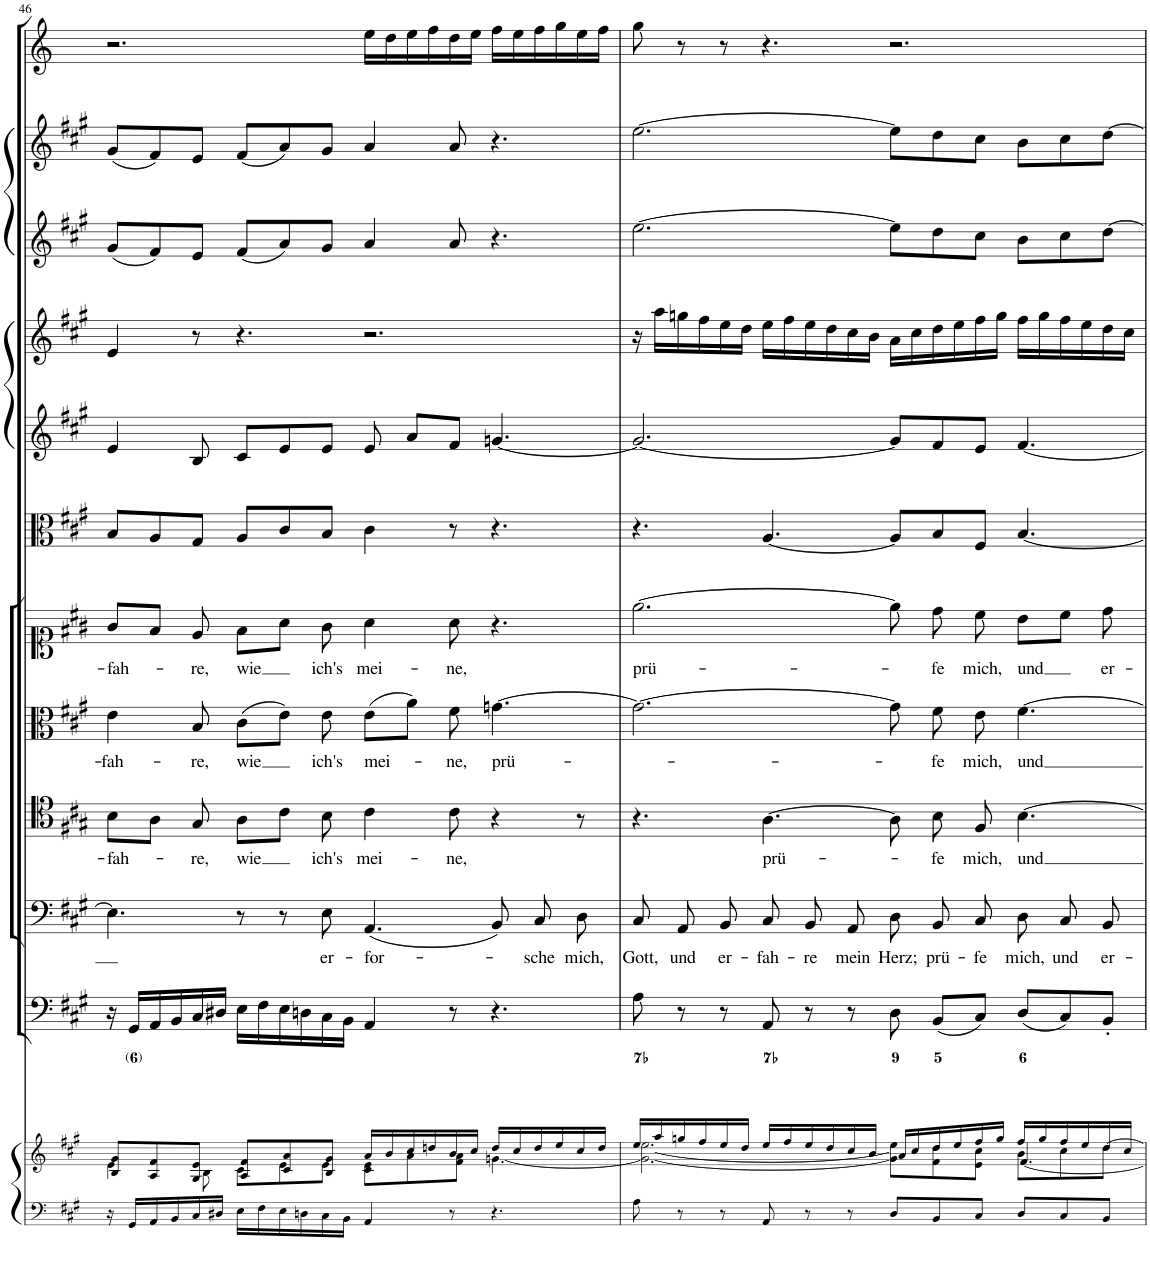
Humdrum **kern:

**kern	**kern	**kern	**kern	**text	**kern	**text	**kern	**text	**kern	**text	**kern	**kern	**kern	**kern	**kern	**kern
*part12	*part12	*part11	*part10	*part10	*part9	*part9	*part8	*part8	*part7	*part7	*part6	*part5	*part4	*part3	*part2	*part1
*staff13	*staff12	*staff11	*staff10	*staff10	*staff9	*staff9	*staff8	*staff8	*staff7	*staff7	*staff6	*staff5	*staff4	*staff3	*staff2	*staff1
*I"Piano reduction	*	*I"Continuo	*I"Basso	*	*I"Tenore	*	*I"Alto	*	*I"Soprano	*	*I"Viola	*I"Violino II	*I"Violino I	*I"Oboe II d'amore	*I"Oboe I	*I"Corno
*I'Pno	*	*	*	*	*	*	*	*	*	*	*I'Vla	*I'Vln	*I'Vln	*I'Ob	*I'Ob	*
!!LO:PB:g=z
*clefF4	*clefG2	*clefF4	*clefF4	*	*clefC4	*	*clefC3	*	*clefC1	*	*clefC3	*clefG2	*clefG2	*clefG2	*clefG2	*clefG2
*	*	*	*	*	*	*	*	*	*	*	*	*	*	*	*	*Trd2c3
*k[f#c#g#]	*k[f#c#g#]	*k[f#c#g#]	*k[f#c#g#]	*	*k[f#c#g#]	*	*k[f#c#g#]	*	*k[f#c#g#]	*	*k[f#c#g#]	*k[f#c#g#]	*k[f#c#g#]	*k[f#c#g#]	*k[f#c#g#]	*k[]
*M12/8	*M12/8	*M12/8	*M12/8	*	*M12/8	*	*M12/8	*	*M12/8	*	*M12/8	*M12/8	*M12/8	*M12/8	*M12/8	*M12/8
=46	=46	=46	=46	=46	=46	=46	=46	=46	=46	=46	=46	=46	=46	=46	=46	=46
*	*^	*	*	*	*	*	*	*	*	*	*	*	*	*	*	*
!	!	!	!	!	!	!	!LO:LY:b	!	!LO:LY:b	!	!LO:LY:b	!	!	!	!	!	!
16r	8B/ 8g#/L	4e\	16r	4.E\]	.	8B\L	-fah-	4e\	-fah-	8g#/L	-fah-	8B/L	4e/	4e/	(8g#/L	(8g#/L	2.r
16GG#/LL	.	.	16GG#/LL	.	.	.	.	.	.	.	.	.	.	.	.	.	.
16AA/	8A/ 8f#/	.	16AA/	.	.	8A\J	.	.	.	8f#/J	.	8A/	.	.	8f#/)	8f#/)	.
16BB/	.	.	16BB/	.	.	.	.	.	.	.	.	.	.	.	.	.	.
!	!	!	!	!	!	!	!LO:LY:b	!	!LO:LY:b	!	!LO:LY:b	!	!	!	!	!	!
16C#/	8G#/ 8e/J	8B\	16C#/	.	.	8G#/	-re,	8B/	-re,	8e/	-re,	8G#/J	8B/	8r	8e/J	8e/J	.
16D#X/JJ	.	.	16D#X/JJ	.	.	.	.	.	.	.	.	.	.	.	.	.	.
!	!	!	!	!	!	!	!LO:LY:b	!	!LO:LY:b	!	!LO:LY:b	!	!	!	!	!	!
16E\LL	8A/ 8f#/L	8c#\L	16E\LL	8r	.	8A\L	wie	(8c#\L	wie	8f#\L	wie	8A/L	8c#/L	4.r	(8f#/L	(8f#/L	.
16F#\	.	.	16F#\	.	.	.	.	.	.	.	.	.	.	.	.	.	.
16E\	8c#/ 8a/	8e\	16E\	8r	.	8c#\J	.	8e\J)	.	8a\J	.	8c#/	8e/	.	8a/)	8a/)	.
16Dn\	.	.	16Dn\	.	.	.	.	.	.	.	.	.	.	.	.	.	.
!	!	!	!	!	!LO:LY:b	!	!LO:LY:b	!	!LO:LY:b	!	!LO:LY:b	!	!	!	!	!	!
16C#\	8B/ 8g#/J	8e\J	16C#\	8E\	er-	8B\	ich's	8e\	ich's	8g#\	ich's	8B/J	8e/J	.	8g#/J	8g#/J	.
16BB\JJ	.	.	16BB\JJ	.	.	.	.	.	.	.	.	.	.	.	.	.	.
!	!	!	!	!	!LO:LY:b	!	!LO:LY:b	!	!LO:LY:b	!	!LO:LY:b	!	!	!	!	!	!
4AA/	16a/LL	8c#\ 8e\L	4AA/	(4.AA/	-for-	4c#\	mei-	(8e\L	mei-	4a\	mei-	4c#\	8e/	2.r	4a/	4a/	16ee\LL
.	16b/	.	.	.	.	.	.	.	.	.	.	.	.	.	.	.	16dd\
.	16cc#/	8a\	.	.	.	.	.	8a\J)	.	.	.	.	8a/L	.	.	.	16ee\
.	16ddn/	.	.	.	.	.	.	.	.	.	.	.	.	.	.	.	16ff\
!	!	!	!	!	!	!	!LO:LY:b	!	!LO:LY:b	!	!LO:LY:b	!	!	!	!	!	!
8r	16b/	8f#\ 8a\J	8r	.	.	8c#\	-ne,	8f#\	-ne,	8a\	-ne,	8r	8f#/J	.	8a/	8a/	16dd\
.	16cc#/JJ	.	.	.	.	.	.	.	.	.	.	.	.	.	.	.	16ee\JJ
!	!	!	!	!	!	!	!	!	!LO:LY:b	!	!	!	!	!	!	!	!
4.r	16dd/LL	[4.gn\	4.r	8BB/L)	.	4r	.	[4.gn\	prü-	4.r	.	4.r	[4.gn/	.	4.r	4.r	16ff\LL
.	16cc#/	.	.	.	.	.	.	.	.	.	.	.	.	.	.	.	16ee\
!	!	!	!	!	!LO:LY:b	!	!	!	!	!	!	!	!	!	!	!	!
.	16dd/	.	.	8C#/	-sche	.	.	.	.	.	.	.	.	.	.	.	16ff\
.	16ee/	.	.	.	.	.	.	.	.	.	.	.	.	.	.	.	16gg\
!	!	!	!	!	!LO:LY:b	!	!	!	!	!	!	!	!	!	!	!	!
.	16cc#/	.	.	8D/J	mich,	8r	.	.	.	.	.	.	.	.	.	.	16ee\
.	16dd/JJ	.	.	.	.	.	.	.	.	.	.	.	.	.	.	.	16ff\JJ
=47	=47	=47	=47	=47	=47	=47	=47	=47	=47	=47	=47	=47	=47	=47	=47	=47	=47
*	*	*^	*	*	*	*	*	*	*	*	*	*	*	*	*	*	*
!	!	!	!	!	!	!LO:LY:b	!	!	!	!	!	!LO:LY:b	!	!	!	!	!	!
8A\	16ee/LL	2.g\_ [2.ee\	2.ryy	8A\	8C#/L	Gott,	4.r	.	2.g\_	.	[2.ee\	prü-	4.r	2.g/_	16r	[2.ee\	[2.ee\	8gg\
.	16aa/	.	.	.	.	.	.	.	.	.	.	.	.	.	16aa\LL	.	.	.
!	!	!	!	!	!	!LO:LY:b	!	!	!	!	!	!	!	!	!	!	!	!
8r	16ggn/	.	.	8r	8AA/	und	.	.	.	.	.	.	.	.	16ggn\	.	.	8r
.	16ff#/	.	.	.	.	.	.	.	.	.	.	.	.	.	16ff#\	.	.	.
!	!	!	!	!	!	!LO:LY:b	!	!	!	!	!	!	!	!	!	!	!	!
8r	16ee/	.	.	8r	8BB/J	er-	.	.	.	.	.	.	.	.	16ee\	.	.	8r
.	16dd/JJ	.	.	.	.	.	.	.	.	.	.	.	.	.	16dd\JJ	.	.	.
!	!	!	!	!	!	!LO:LY:b	!	!LO:LY:b	!	!	!	!	!	!	!	!	!	!
8AA/	16ee/LL	.	.	8AA/	8C#/L	-fah-	[4.A\	prü-	.	.	.	.	[4.A/	.	16ee\LL	.	.	4.r
.	16ff#/	.	.	.	.	.	.	.	.	.	.	.	.	.	16ff#\	.	.	.
!	!	!	!	!	!	!LO:LY:b	!	!	!	!	!	!	!	!	!	!	!	!
8r	16ee/	.	.	8r	8BB/	-re	.	.	.	.	.	.	.	.	16ee\	.	.	.
.	16dd/	.	.	.	.	.	.	.	.	.	.	.	.	.	16dd\	.	.	.
!	!	!	!	!	!	!LO:LY:b	!	!	!	!	!	!	!	!	!	!	!	!
8r	16cc#/	.	.	8r	8AA/J	mein	.	.	.	.	.	.	.	.	16cc#\	.	.	.
.	16b/JJ	.	.	.	.	.	.	.	.	.	.	.	.	.	16b\JJ	.	.	.
!	!	!	!	!	!	!LO:LY:b	!	!	!	!	!	!	!	!	!	!	!	!
8D/L	16a/LL	8g\] 8ee\]L	4.ryy	8D\	8D/L	Herz;	8A\]	.	8g\]	.	8ee\]	.	8A/L]	8g/L]	16a\LL	8ee\L]	8ee\L]	2.r
.	16cc#/	.	.	.	.	.	.	.	.	.	.	.	.	.	16cc#\	.	.	.
!	!	!	!	!	!	!LO:LY:b	!	!LO:LY:b	!	!LO:LY:b	!	!LO:LY:b	!	!	!	!	!	!
8BB/	16dd/	8f#\ 8dd\	.	(8BB/L	8BB/	prü-	8B\	-fe	8f#\	-fe	8dd\	-fe	8B/	8f#/	16dd\	8dd\	8dd\	.
.	16ee/	.	.	.	.	.	.	.	.	.	.	.	.	.	16ee\	.	.	.
!	!	!	!	!	!	!LO:LY:b	!	!LO:LY:b	!	!LO:LY:b	!	!LO:LY:b	!	!	!	!	!	!
8C#/J	16ff#/	8e\ 8cc#\J	.	8C#/J)	8C#/J	-fe	8F#/	mich,	8e\	mich,	8cc#\	mich,	8F#/J	8e/J	16ff#\	8cc#\J	8cc#\J	.
.	16gg/JJ	.	.	.	.	.	.	.	.	.	.	.	.	.	16gg\JJ	.	.	.
!	!	!	!	!	!	!LO:LY:b	!	!LO:LY:b	!	!LO:LY:b	!	!LO:LY:b	!	!	!	!	!	!
8D/L	16ff#/LL	8b\L	[<4.f#/	(8D/L	8D/L	mich,	[4.B\	und	[4.f#\	und	8b\L	und	[4.B/	[4.f#/	16ff#\LL	8b\L	8b\L	.
.	16gg/	.	.	.	.	.	.	.	.	.	.	.	.	.	16gg\	.	.	.
!	!	!	!	!	!	!LO:LY:b	!	!	!	!	!	!	!	!	!	!	!	!
8C#/	16ff#/	8cc#\	.	8C#/)	8C#/	und	.	.	.	.	8cc#\J	.	.	.	16ff#\	8cc#\	8cc#\	.
.	16ee/	.	.	.	.	.	.	.	.	.	.	.	.	.	16ee\	.	.	.
!	!	!	!	!	!	!LO:LY:b	!	!	!	!	!	!LO:LY:b	!	!	!	!	!	!
8BB/J	16dd/	[>8dd\J	.	8BB'/J	8BB/J	er-	.	.	.	.	8dd\	er-	.	.	16dd\	[8dd\J	[8dd\J	.
.	16cc#/JJ	.	.	.	.	.	.	.	.	.	.	.	.	.	16cc#\JJ	.	.	.
*	*v	*v	*v	*	*	*	*	*	*	*	*	*	*	*	*	*	*	*
=	=	=	=	=	=	=	=	=	=	=	=	=	=	=	=	=
*-	*-	*-	*-	*-	*-	*-	*-	*-	*-	*-	*-	*-	*-	*-	*-	*-
